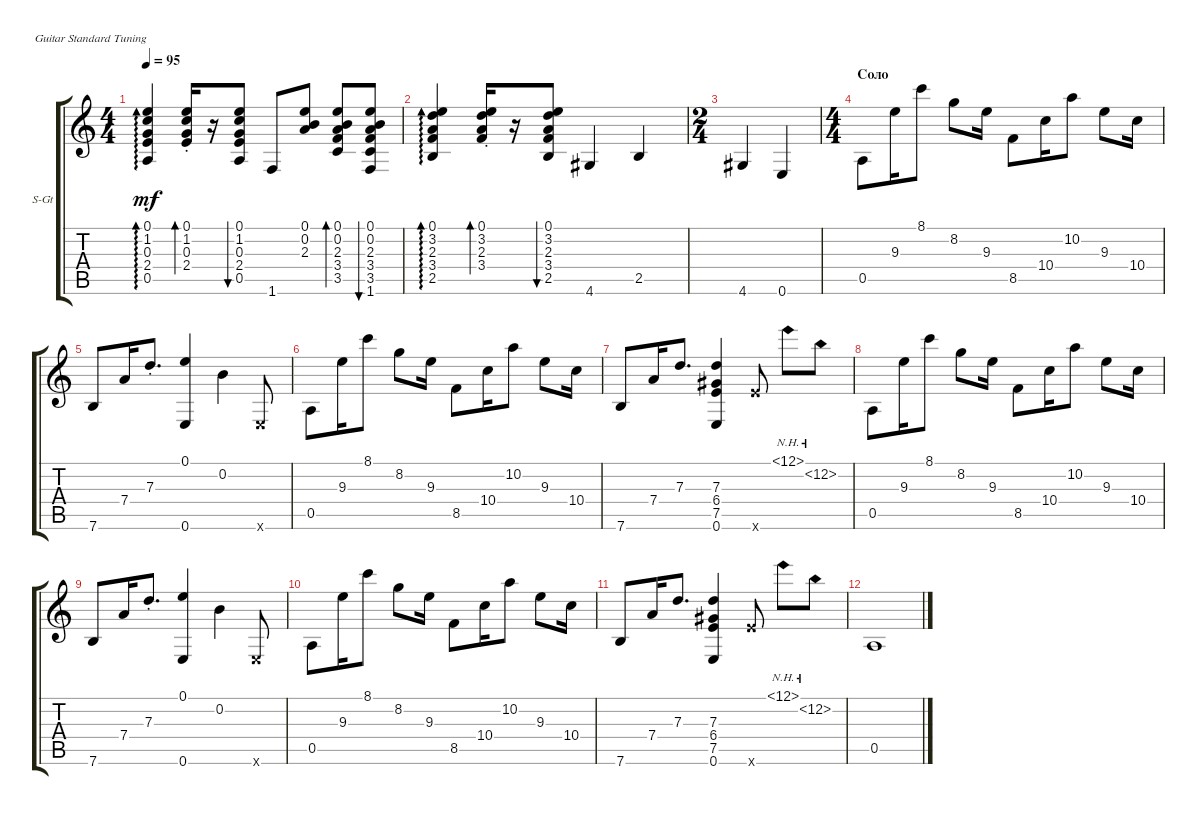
\defaultSystemsLayout 4
\bracketExtendMode groupsimilarinstruments
\firstSystemTrackNameOrientation horizontal
\otherSystemsTrackNameOrientation horizontal
\track ("Steel Guitar" "S-Gt") {instrument acousticguitarsteel}
\staff {score tabs}
\tuning (E4 B3 G3 D3 A2 E2)
\ts (4 4)
\tempo 95
\clef g2
\ks c
(0.5 2.4 0.3 1.2 0.1).4{ad 0 dy mf} (2.4{st} 0.3{st} 1.2{st} 0.1{st}).16{bd 30} r.16 (0.5 2.4 0.3 1.2 0.1).8{bu 30} 1.6.8 (0.1 0.2 2.3).8 (3.4 2.3 0.2 0.1 3.5).8{bd 30} (3.5 3.4 2.3 0.2 0.1 1.6).8{bu 30} |
(2.5 3.4 2.3 3.2 0.1).4{ad 0} (3.4{st} 2.3{st} 3.2{st} 0.1{st}).16{bd 30} r.16 (2.5 3.4 2.3 3.2 0.1).8{bu 30} 4.6.4 2.5.4 |
\ts (2 4)
4.6.4 0.6.4 |
\ts (4 4)
\section ("" "Соло")
0.5.8 9.3.16 8.1.8 8.2.8 9.3.16 8.5.8 10.4.16 10.2.8 9.3.8 10.4.16 |
7.6.8 7.4.16 7.3{st}.8{d} (0.1 0.6).4 0.2.4 0.6{x}.8 |
0.5.8 9.3.16 8.1.8 8.2.8 9.3.16 8.5.8 10.4.16 10.2.8 9.3.8 10.4.16 |
7.6.8 7.4.16 7.3.8{d} (6.4 7.5 0.6 7.3).4 12.6{x}.8 12.1{nh}.8 12.2{nh}.8 |
0.5.8 9.3.16 8.1.8 8.2.8 9.3.16 8.5.8 10.4.16 10.2.8 9.3.8 10.4.16 |
7.6.8 7.4.16 7.3{st}.8{d} (0.1 0.6).4 0.2.4 0.6{x}.8 |
0.5.8 9.3.16 8.1.8 8.2.8 9.3.16 8.5.8 10.4.16 10.2.8 9.3.8 10.4.16 |
7.6.8 7.4.16 7.3.8{d} (6.4 7.5 0.6 7.3).4 12.6{x}.8 12.1{nh}.8 12.2{nh}.8 |
0.5.1
